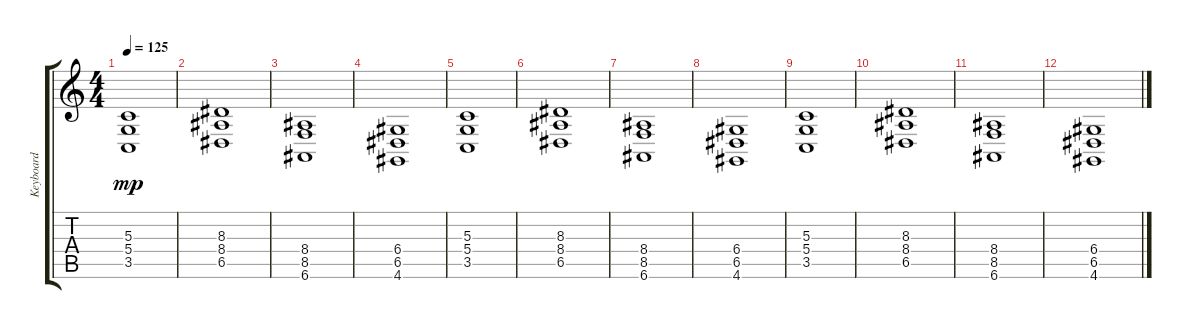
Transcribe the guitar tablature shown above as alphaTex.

\track ("Keyboard" "Keyboard") {instrument lead2sawtooth}
\staff {score tabs}
\tuning (E4 B3 G3 D3 A2 E2) {hide}
\ts (4 4)
\tempo 125
\clef g2
\ks c
(5.3 5.4 3.5).1{dy mp} |
(8.3 8.4 6.5).1 |
(8.4 8.5 6.6).1 |
(6.4 6.5 4.6).1 |
(5.3 5.4 3.5).1 |
(8.3 8.4 6.5).1 |
(8.4 8.5 6.6).1 |
(6.4 6.5 4.6).1 |
(5.3 5.4 3.5).1 |
(8.3 8.4 6.5).1 |
(8.4 8.5 6.6).1 |
(6.4 6.5 4.6).1
